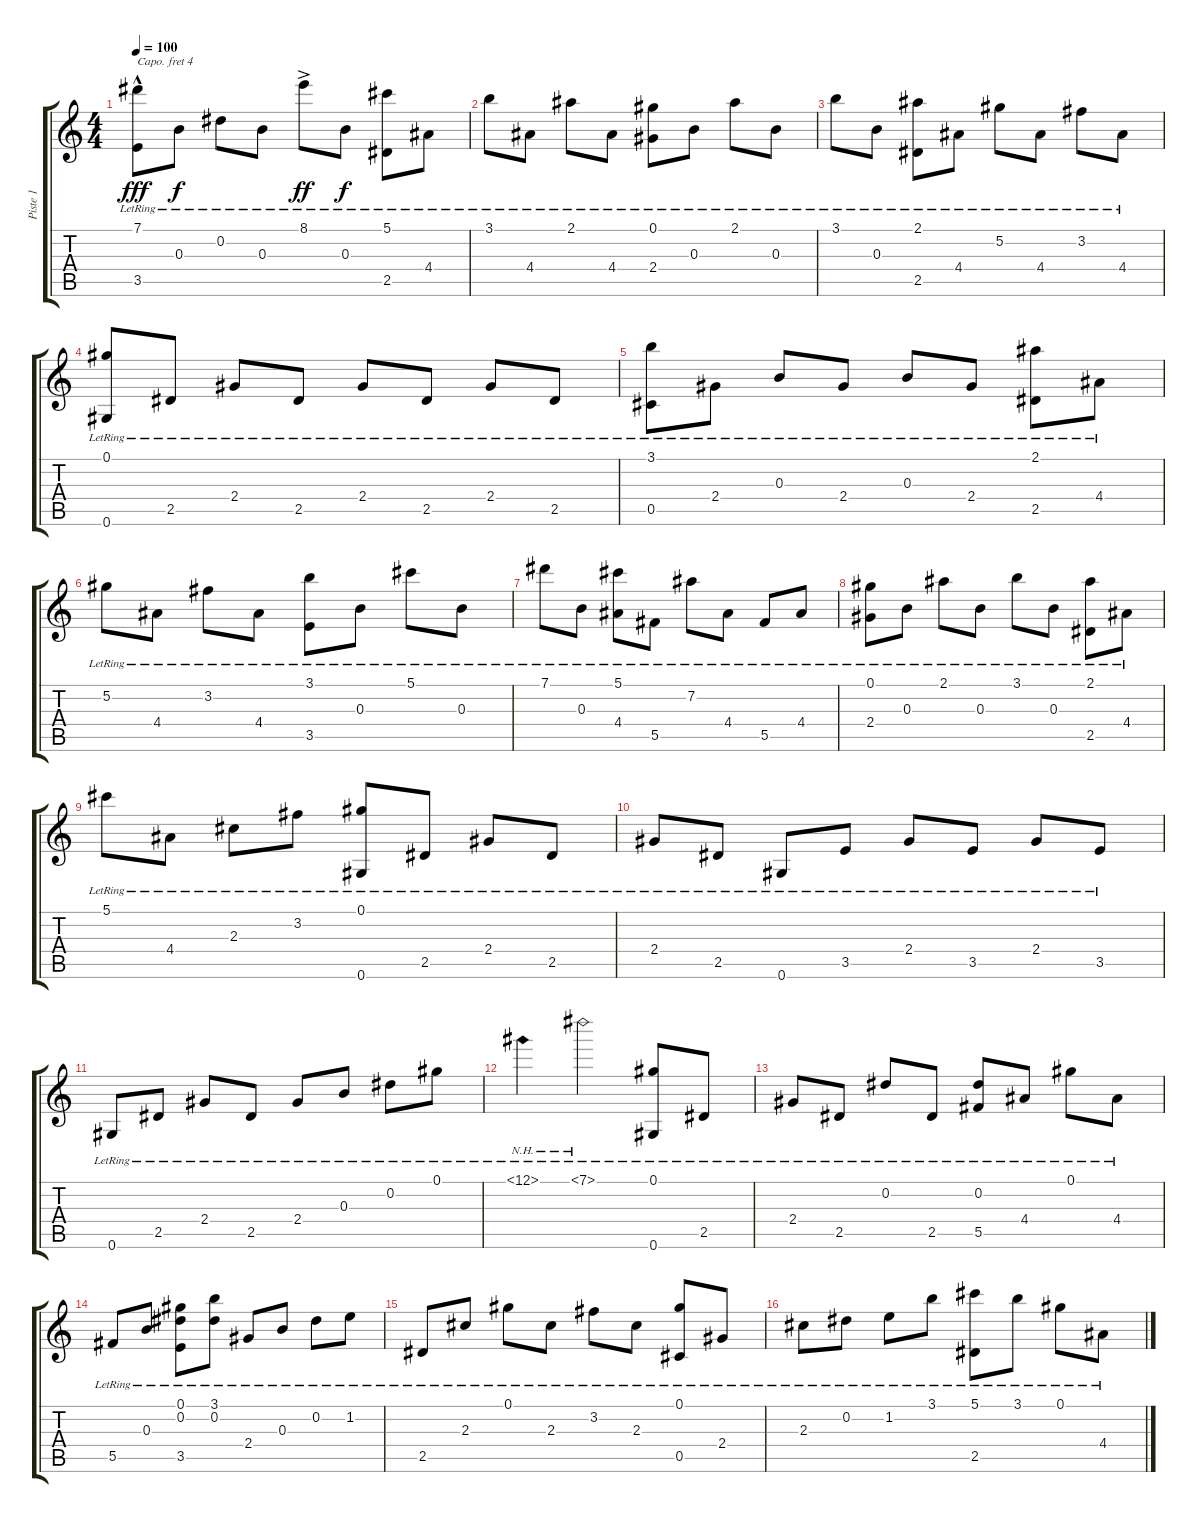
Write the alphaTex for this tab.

\track ("Piste 1" "Piste 1") {instrument acousticguitarsteel}
\staff {score tabs}
\capo 4
\tuning (E4 B3 G3 D3 A2 E2) {hide}
\ts (4 4)
\tempo 100
\clef g2
\ks c
(7.1{hac lr} 3.5{lr}).8{dy fff} 0.3{lr}.8{dy f} 0.2{lr}.8 0.3{lr}.8 8.1{ac lr}.8{dy ff} 0.3{lr}.8{dy f} (5.1{lr} 2.5{lr}).8 4.4{lr}.8 |
3.1{lr}.8 4.4{lr}.8 2.1{lr}.8 4.4{lr}.8 (0.1{lr} 2.4{lr}).8 0.3{lr}.8 2.1{lr}.8 0.3{lr}.8 |
3.1{lr}.8 0.3{lr}.8 (2.1{lr} 2.5{lr}).8 4.4{lr}.8 5.2{lr}.8 4.4{lr}.8 3.2{lr}.8 4.4{lr}.8 |
(0.1{lr} 0.6{lr}).8 2.5{lr}.8 2.4{lr}.8 2.5{lr}.8 2.4{lr}.8 2.5{lr}.8 2.4{lr}.8 2.5{lr}.8 |
(3.1{lr} 0.5{lr}).8 2.4{lr}.8 0.3{lr}.8 2.4{lr}.8 0.3{lr}.8 2.4{lr}.8 (2.1{lr} 2.5{lr}).8 4.4{lr}.8 |
5.2{lr}.8 4.4{lr}.8 3.2{lr}.8 4.4{lr}.8 (3.1{lr} 3.5{lr}).8 0.3{lr}.8 5.1{lr}.8 0.3{lr}.8 |
7.1{lr}.8 0.3{lr}.8 (5.1{lr} 4.4{lr}).8 5.5{lr}.8 7.2{lr}.8 4.4{lr}.8 5.5{lr}.8 4.4{lr}.8 |
(0.1{lr} 2.4{lr}).8 0.3{lr}.8 2.1{lr}.8 0.3{lr}.8 3.1{lr}.8 0.3{lr}.8 (2.1{lr} 2.5{lr}).8 4.4{lr}.8 |
5.1{lr}.8 4.4{lr}.8 2.3{lr}.8 3.2{lr}.8 (0.1{lr} 0.6{lr}).8 2.5{lr}.8 2.4{lr}.8 2.5{lr}.8 |
2.4{lr}.8 2.5{lr}.8 0.6{lr}.8 3.5{lr}.8 2.4{lr}.8 3.5{lr}.8 2.4{lr}.8 3.5{lr}.8 |
0.6{lr}.8 2.5{lr}.8 2.4{lr}.8 2.5{lr}.8 2.4{lr}.8 0.3{lr}.8 0.2{lr}.8 0.1{lr}.8 |
12.1{nh lr}.4 7.1{nh lr}.2 (0.1{lr} 0.6{lr}).8 2.5{lr}.8 |
2.4{lr}.8 2.5{lr}.8 0.2{lr}.8 2.5{lr}.8 (0.2{lr} 5.5{lr}).8 4.4{lr}.8 0.1{lr}.8 4.4{lr}.8 |
5.5{lr}.8 0.3{lr}.8 (0.1{lr} 0.2{lr} 3.5{lr}).8 (3.1{lr} 0.2{lr}).8 2.4{lr}.8 0.3{lr}.8 0.2{lr}.8 1.2{lr}.8 |
2.5{lr}.8 2.3{lr}.8 0.1{lr}.8 2.3{lr}.8 3.2{lr}.8 2.3{lr}.8 (0.1{lr} 0.5{lr}).8 2.4{lr}.8 |
2.3{lr}.8 0.2{lr}.8 1.2{lr}.8 3.1{lr}.8 (5.1{lr} 2.5{lr}).8 3.1{lr}.8 0.1{lr}.8 4.4{lr}.8
